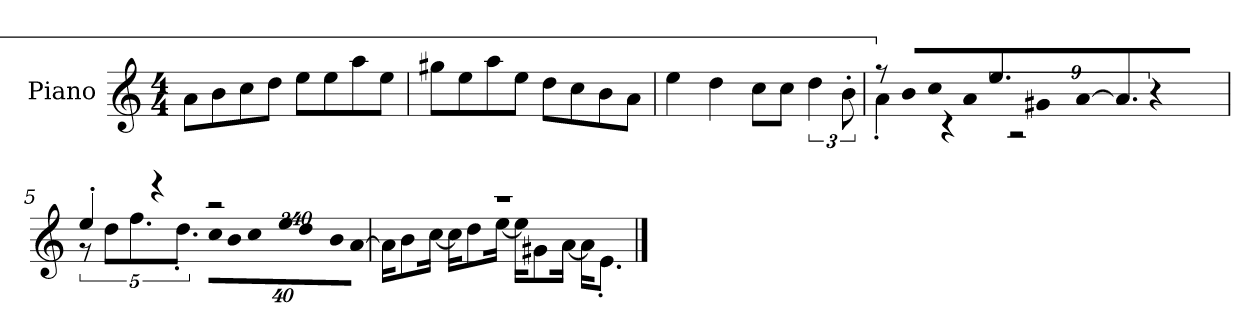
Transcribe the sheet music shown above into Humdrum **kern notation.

**kern
*part1
*staff1
*I"Piano
*I'P-no
*clefG2
*k[]
*M4/4
*MM90
=1
8a\L
8b\
8cc\
8dd\J
8ee\L
8ee\
8aa\
8ee\J
=2
8gg#X\L
8ee\
8aa\
8ee\J
8dd\L
8cc\
8b\
8a\J
=3
4ee\
4dd\
8cc\L
8cc\J
6dd\
12b'\
=4
!LO:N:vis=8
*^
640%71r	4a'\
!LO:N:vis=8	!
640%71b/L	.
!LO:N:vis=8	!
640%71cc/	.
.	4r
!LO:N:vis=8	!
640%71a/	.
9.ee/	.
.	2r
!LO:N:vis=8	!
640%71g#X/	.
!LO:N:vis=16	!
[1920%107a/K	.
9.a/J]	.
!LO:N:vis=16	!
1920%107r	.
1920ryy	.
!!LO:LB:g=z	!!
=5	=5
4ee'/	10r
.	10dd\L
.	10.ff\
4r	.
.	10.dd'\J
*	*Xbrackettup
!	!LO:N:vis=32
2r	640%23cc\KLL
!	!LO:N:vis=16
.	1920%137b\
!	!LO:N:vis=32
.	640%23cc\K
!	!LO:N:vis=16
.	1920%137ee\J
!	!LO:N:vis=8
.	960%137dd\
!	!LO:N:vis=16
.	1920%137b\L
!	!LO:N:vis=16
.	[1920%137a\JJ
=6	=6
1r	16a\KL]
.	8b\
.	[16cc\Jk
.	16cc\KL]
.	8dd\
.	[16ee\Jk
.	16ee\KL]
.	8g#X\
.	[16a\Jk
.	16a\KL]
.	8.e'\J
*v	*v
==
*-
